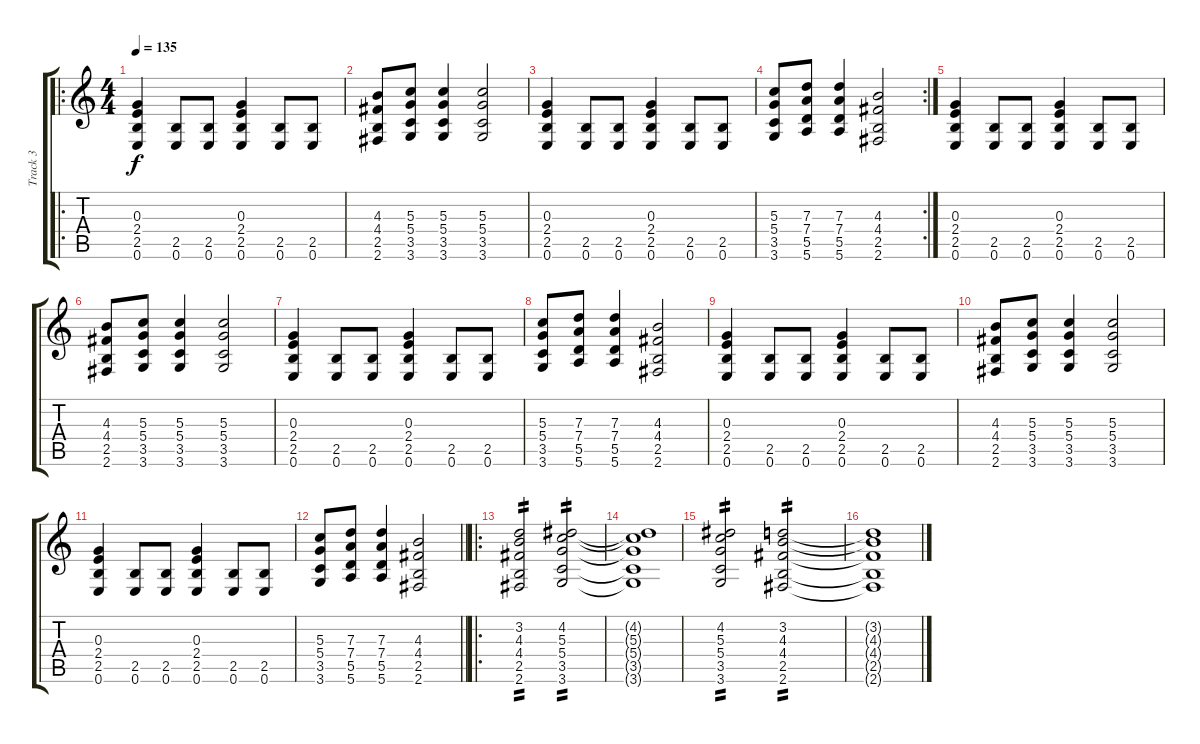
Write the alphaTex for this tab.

\track ("Track 3" "Track 3") {instrument overdrivenguitar}
\staff {score tabs}
\tuning (E4 B3 G3 D3 A2 E2) {hide}
\ro
\ts (4 4)
\tempo 135
\clef g2
\ks c
(0.3 2.4 2.5 0.6).4{dy f} (2.5 0.6).8 (2.5 0.6).8 (0.3 2.4 2.5 0.6).4 (2.5 0.6).8 (2.5 0.6).8 |
(4.3 4.4 2.5 2.6).8 (5.3 5.4 3.5 3.6).8 (5.3 5.4 3.5 3.6).4 (5.3 5.4 3.5 3.6).2 |
(0.3 2.4 2.5 0.6).4 (2.5 0.6).8 (2.5 0.6).8 (0.3 2.4 2.5 0.6).4 (2.5 0.6).8 (2.5 0.6).8 |
\rc 2
(5.3 5.4 3.5 3.6).8 (7.3 7.4 5.5 5.6).8 (7.3 7.4 5.5 5.6).4 (4.3 4.4 2.5 2.6).2 |
(0.3 2.4 2.5 0.6).4 (2.5 0.6).8 (2.5 0.6).8 (0.3 2.4 2.5 0.6).4 (2.5 0.6).8 (2.5 0.6).8 |
(4.3 4.4 2.5 2.6).8 (5.3 5.4 3.5 3.6).8 (5.3 5.4 3.5 3.6).4 (5.3 5.4 3.5 3.6).2 |
(0.3 2.4 2.5 0.6).4 (2.5 0.6).8 (2.5 0.6).8 (0.3 2.4 2.5 0.6).4 (2.5 0.6).8 (2.5 0.6).8 |
(5.3 5.4 3.5 3.6).8 (7.3 7.4 5.5 5.6).8 (7.3 7.4 5.5 5.6).4 (4.3 4.4 2.5 2.6).2 |
(0.3 2.4 2.5 0.6).4 (2.5 0.6).8 (2.5 0.6).8 (0.3 2.4 2.5 0.6).4 (2.5 0.6).8 (2.5 0.6).8 |
(4.3 4.4 2.5 2.6).8 (5.3 5.4 3.5 3.6).8 (5.3 5.4 3.5 3.6).4 (5.3 5.4 3.5 3.6).2 |
(0.3 2.4 2.5 0.6).4 (2.5 0.6).8 (2.5 0.6).8 (0.3 2.4 2.5 0.6).4 (2.5 0.6).8 (2.5 0.6).8 |
\barLineRight lightlight
(5.3 5.4 3.5 3.6).8 (7.3 7.4 5.5 5.6).8 (7.3 7.4 5.5 5.6).4 (4.3 4.4 2.5 2.6).2 |
\ro
(3.2 4.3 4.4 2.5 2.6).2{tp 2} (4.2 5.3 5.4 3.5 3.6).2{tp 2} |
(4.2{t} 5.3{t} 5.4{t} 3.5{t} 3.6{t}).1 |
(4.2 5.3 5.4 3.5 3.6).2{tp 2} (3.2 4.3 4.4 2.5 2.6).2{tp 2} |
(3.2{t} 4.3{t} 4.4{t} 2.5{t} 2.6{t}).1
